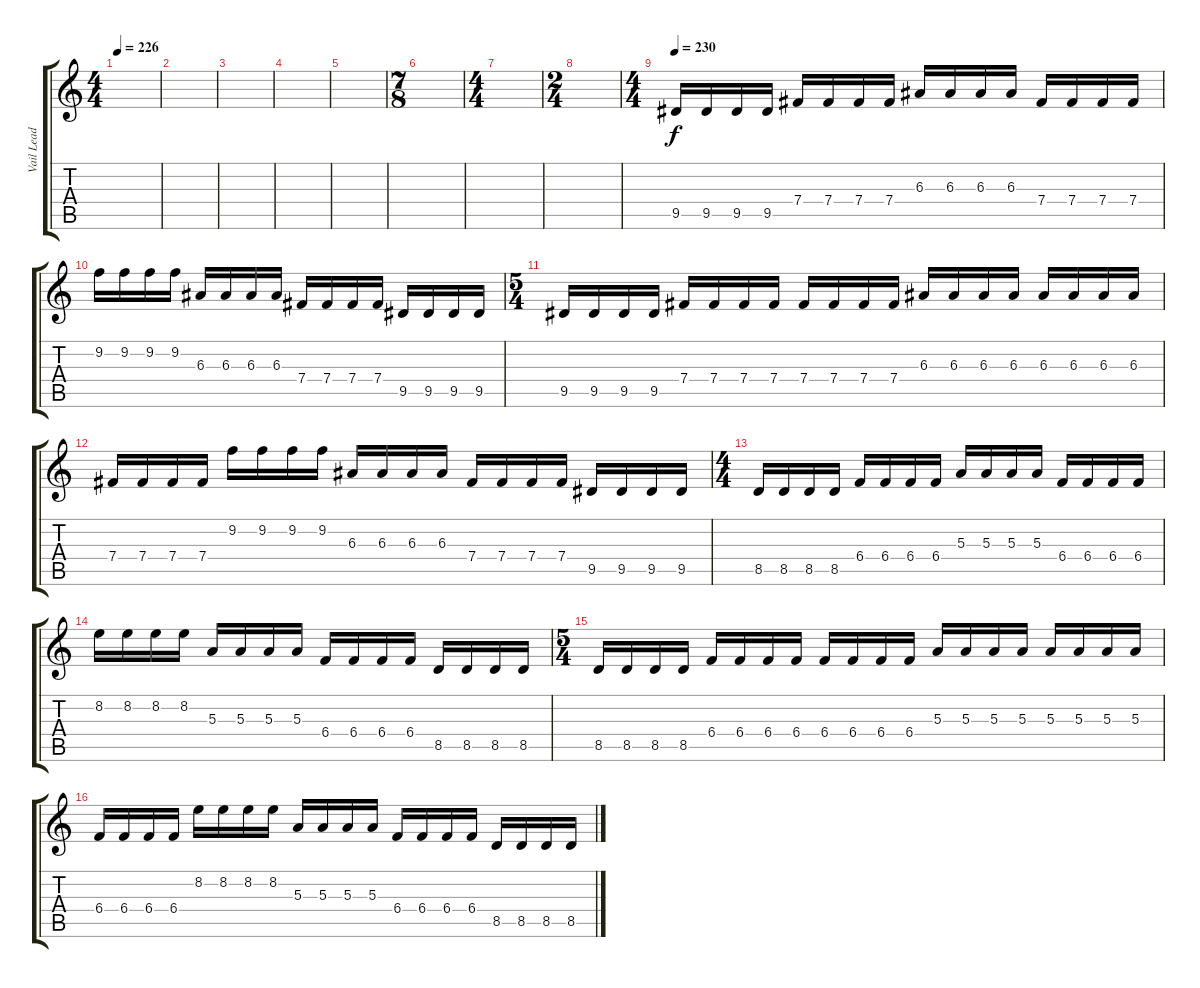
\track ("Vail Lead" "Vail Lead") {instrument overdrivenguitar}
\staff {score tabs}
\tuning (Db4 Ab3 E3 B2 Gb2 B1) {hide}
\ts (4 4)
\tempo 226
\clef g2
\ks c
|
|
|
|
|
\ts (7 8)
|
\ts (4 4)
|
\ts (2 4)
|
\ts (4 4)
\tempo 230
9.5.16 9.5.16 9.5.16 9.5.16 7.4.16 7.4.16 7.4.16 7.4.16 6.3.16 6.3.16 6.3.16 6.3.16 7.4.16 7.4.16 7.4.16 7.4.16 |
9.2.16 9.2.16 9.2.16 9.2.16 6.3.16 6.3.16 6.3.16 6.3.16 7.4.16 7.4.16 7.4.16 7.4.16 9.5.16 9.5.16 9.5.16 9.5.16 |
\ts (5 4)
9.5.16 9.5.16 9.5.16 9.5.16 7.4.16 7.4.16 7.4.16 7.4.16 7.4.16 7.4.16 7.4.16 7.4.16 6.3.16 6.3.16 6.3.16 6.3.16 6.3.16 6.3.16 6.3.16 6.3.16 |
7.4.16 7.4.16 7.4.16 7.4.16 9.2.16 9.2.16 9.2.16 9.2.16 6.3.16 6.3.16 6.3.16 6.3.16 7.4.16 7.4.16 7.4.16 7.4.16 9.5.16 9.5.16 9.5.16 9.5.16 |
\ts (4 4)
8.5.16 8.5.16 8.5.16 8.5.16 6.4.16 6.4.16 6.4.16 6.4.16 5.3.16 5.3.16 5.3.16 5.3.16 6.4.16 6.4.16 6.4.16 6.4.16 |
8.2.16 8.2.16 8.2.16 8.2.16 5.3.16 5.3.16 5.3.16 5.3.16 6.4.16 6.4.16 6.4.16 6.4.16 8.5.16 8.5.16 8.5.16 8.5.16 |
\ts (5 4)
8.5.16 8.5.16 8.5.16 8.5.16 6.4.16 6.4.16 6.4.16 6.4.16 6.4.16 6.4.16 6.4.16 6.4.16 5.3.16 5.3.16 5.3.16 5.3.16 5.3.16 5.3.16 5.3.16 5.3.16 |
6.4.16 6.4.16 6.4.16 6.4.16 8.2.16 8.2.16 8.2.16 8.2.16 5.3.16 5.3.16 5.3.16 5.3.16 6.4.16 6.4.16 6.4.16 6.4.16 8.5.16 8.5.16 8.5.16 8.5.16
